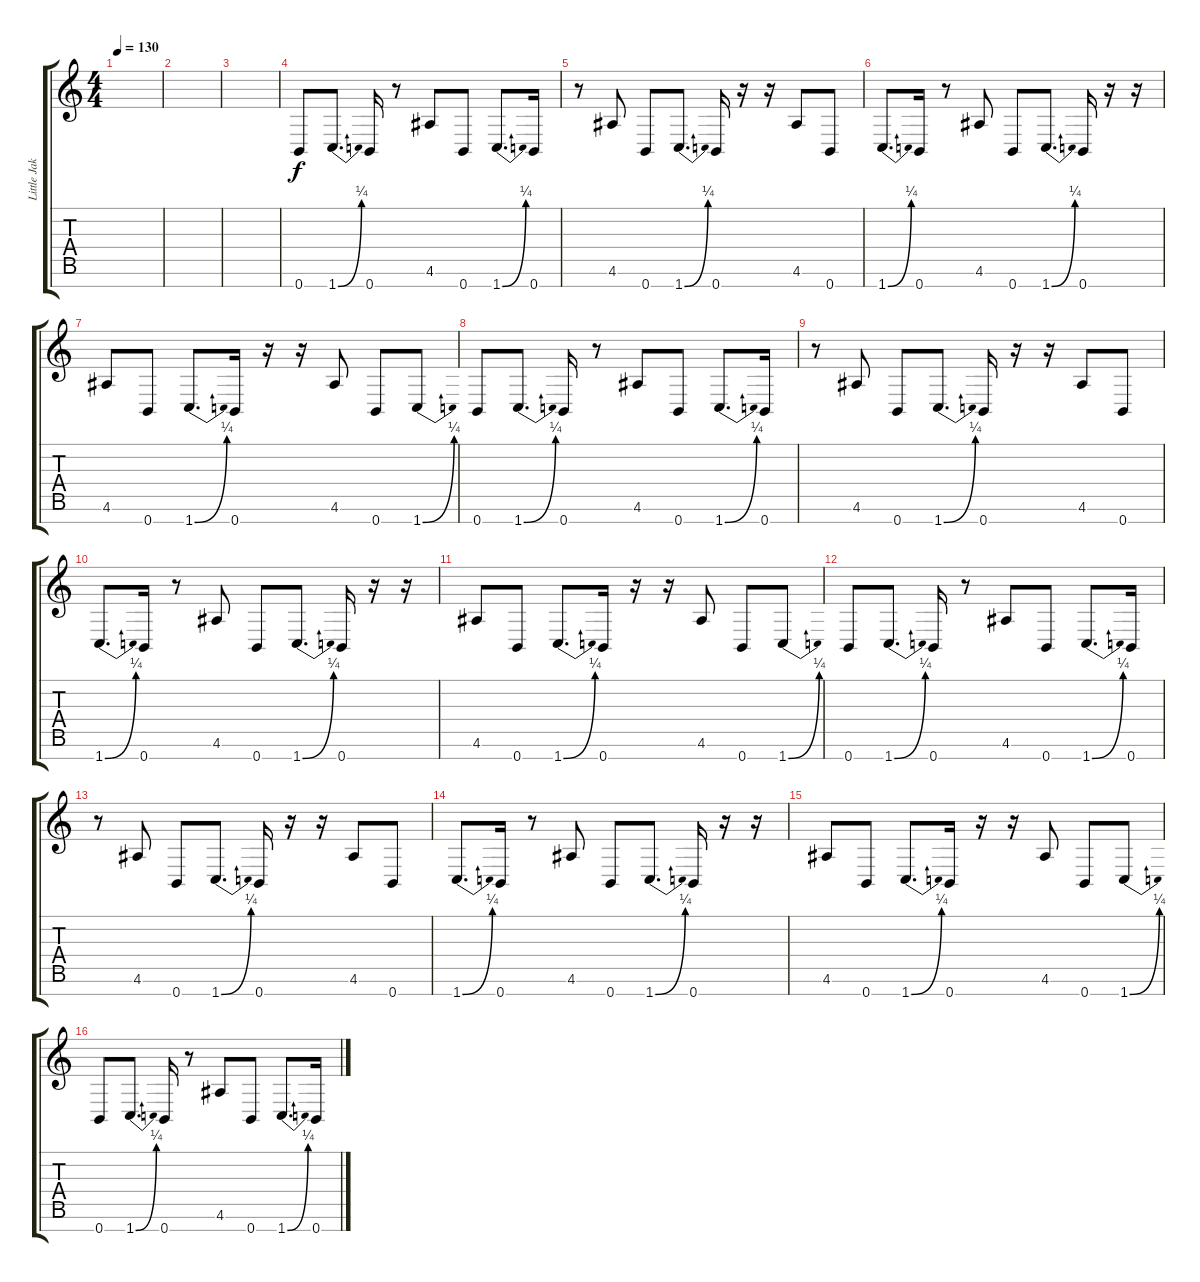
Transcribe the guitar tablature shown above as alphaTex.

\track ("Little Jake" "Little Jak") {instrument distortionguitar}
\staff {score tabs}
\tuning (Gb4 Db4 A3 E3 B2 Gb2 B1) {hide}
\ts (4 4)
\tempo 130
\clef g2
\ks c
|
|
|
0.7.8 1.7{be (bend 0 0 60 1)}.8{d} 0.7.16 r.8 4.6.8 0.7.8 1.7{be (bend 0 0 60 1)}.8{d} 0.7.16 |
r.8 4.6.8 0.7.8 1.7{be (bend 0 0 60 1)}.8{d} 0.7.16 r.16 r.16 4.6.8 0.7.8 |
1.7{be (bend 0 0 60 1)}.8{d} 0.7.16 r.8 4.6.8 0.7.8 1.7{be (bend 0 0 60 1)}.8{d} 0.7.16 r.16 r.16 |
4.6.8 0.7.8 1.7{be (bend 0 0 60 1)}.8{d} 0.7.16 r.16 r.16 4.6.8 0.7.8 1.7{be (bend 0 0 60 1)}.8 |
0.7.8 1.7{be (bend 0 0 60 1)}.8{d} 0.7.16 r.8 4.6.8 0.7.8 1.7{be (bend 0 0 60 1)}.8{d} 0.7.16 |
r.8 4.6.8 0.7.8 1.7{be (bend 0 0 60 1)}.8{d} 0.7.16 r.16 r.16 4.6.8 0.7.8 |
1.7{be (bend 0 0 60 1)}.8{d} 0.7.16 r.8 4.6.8 0.7.8 1.7{be (bend 0 0 60 1)}.8{d} 0.7.16 r.16 r.16 |
4.6.8 0.7.8 1.7{be (bend 0 0 60 1)}.8{d} 0.7.16 r.16 r.16 4.6.8 0.7.8 1.7{be (bend 0 0 60 1)}.8 |
0.7.8 1.7{be (bend 0 0 60 1)}.8{d} 0.7.16 r.8 4.6.8 0.7.8 1.7{be (bend 0 0 60 1)}.8{d} 0.7.16 |
r.8 4.6.8 0.7.8 1.7{be (bend 0 0 60 1)}.8{d} 0.7.16 r.16 r.16 4.6.8 0.7.8 |
1.7{be (bend 0 0 60 1)}.8{d} 0.7.16 r.8 4.6.8 0.7.8 1.7{be (bend 0 0 60 1)}.8{d} 0.7.16 r.16 r.16 |
4.6.8 0.7.8 1.7{be (bend 0 0 60 1)}.8{d} 0.7.16 r.16 r.16 4.6.8 0.7.8 1.7{be (bend 0 0 60 1)}.8 |
0.7.8 1.7{be (bend 0 0 60 1)}.8{d} 0.7.16 r.8 4.6.8 0.7.8 1.7{be (bend 0 0 60 1)}.8{d} 0.7.16
